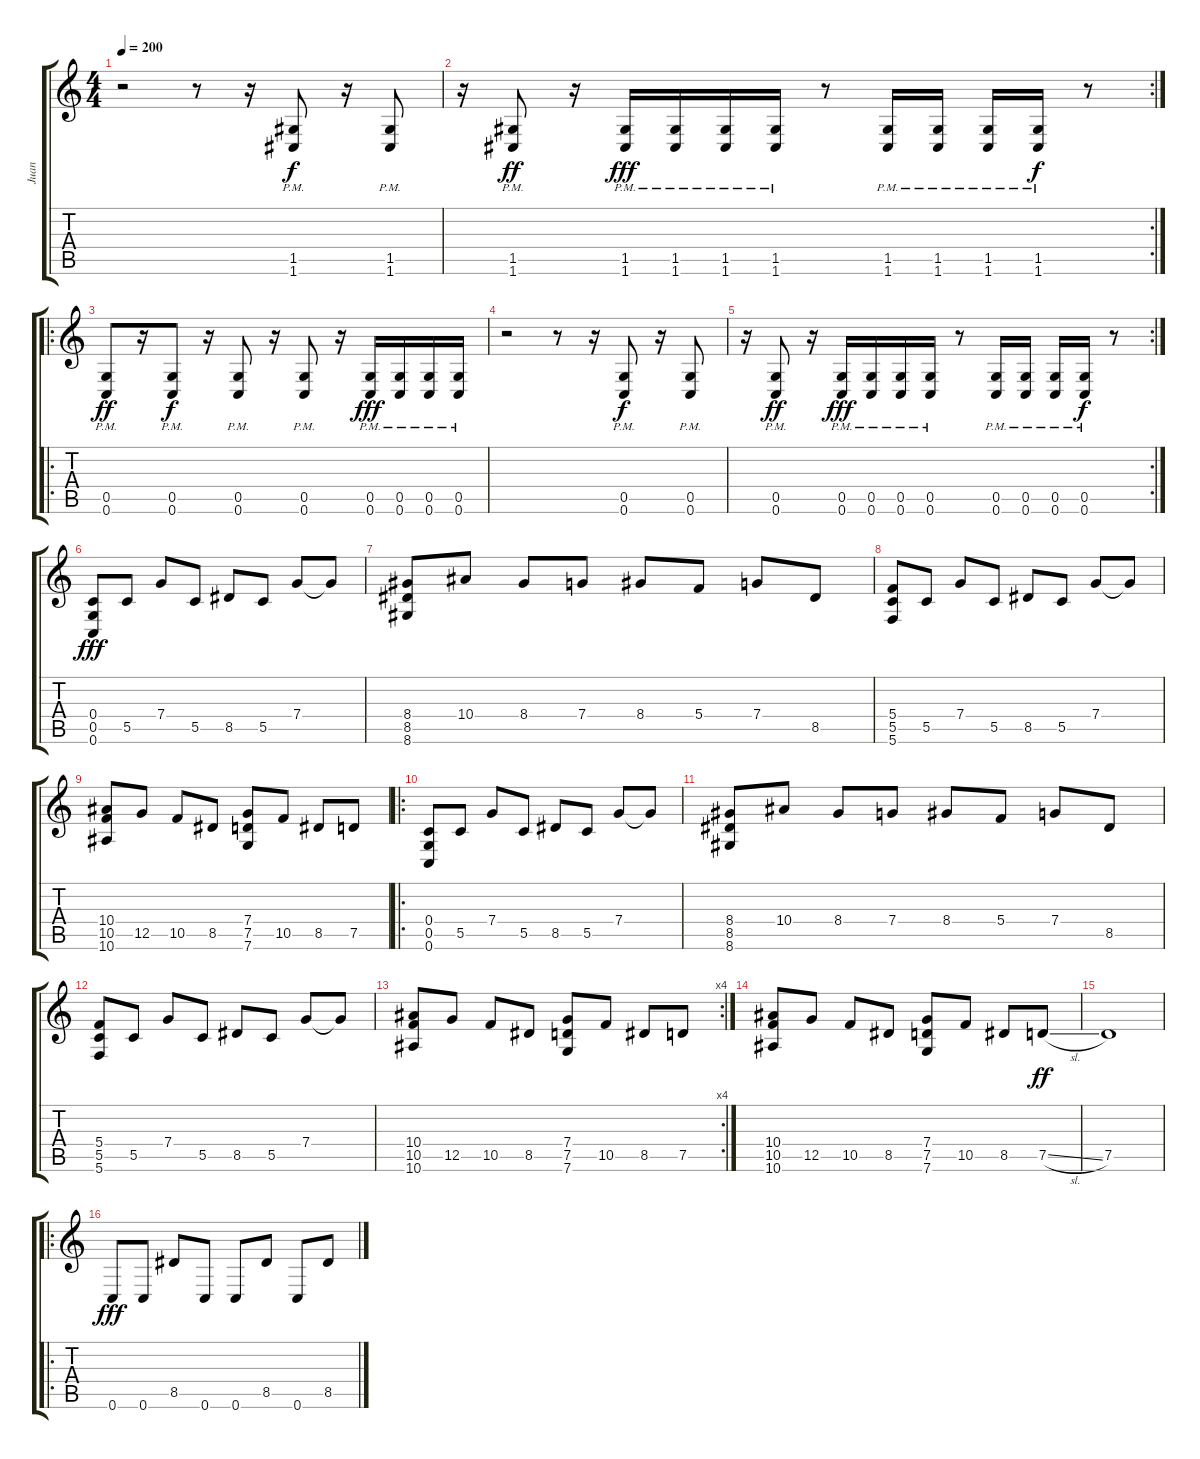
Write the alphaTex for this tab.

\track ("Juan" "Juan") {instrument distortionguitar}
\staff {score tabs}
\tuning (D4 A3 F3 C3 G2 C2) {hide}
\ts (4 4)
\tempo 200
\clef g2
\ks c
r.2{dy fff} r.8 r.16 (1.5{pm} 1.6).8{dy f} r.16 (1.5{pm} 1.6).8 |
\rc 2
r.16 (1.5{pm} 1.6).8{dy ff} r.16 (1.5{pm} 1.6{pm}).16{dy fff} (1.5{pm} 1.6{pm}).16 (1.5{pm} 1.6{pm}).16 (1.5{pm} 1.6{pm}).16 r.8 (1.5{pm} 1.6{pm}).16 (1.5{pm} 1.6{pm}).16 (1.5{pm} 1.6{pm}).16 (1.5{pm} 1.6{pm}).16{dy f} r.8 |
\ro
(0.5{pm} 0.6).8{dy ff} r.16 (0.5{pm} 0.6).8{dy f} r.16 (0.5{pm} 0.6).8 r.16 (0.5{pm} 0.6).8 r.16 (0.5{pm} 0.6{pm}).16{dy fff} (0.5{pm} 0.6{pm}).16 (0.5{pm} 0.6{pm}).16 (0.5{pm} 0.6{pm}).16 |
r.2 r.8 r.16 (0.5{pm} 0.6).8{dy f} r.16 (0.5{pm} 0.6).8 |
\rc 2
r.16 (0.5{pm} 0.6).8{dy ff} r.16 (0.5{pm} 0.6{pm}).16{dy fff} (0.5{pm} 0.6{pm}).16 (0.5{pm} 0.6{pm}).16 (0.5{pm} 0.6{pm}).16 r.8 (0.5{pm} 0.6{pm}).16 (0.5{pm} 0.6{pm}).16 (0.5{pm} 0.6{pm}).16 (0.5{pm} 0.6{pm}).16{dy f} r.8 |
(0.4 0.5 0.6).8{dy fff} 5.5.8 7.4.8 5.5.8 8.5.8 5.5.8 7.4.8 7.4{t}.8 |
(8.4 8.5 8.6).8 10.4.8 8.4.8 7.4.8 8.4.8 5.4.8 7.4.8 8.5.8 |
(5.4 5.5 5.6).8 5.5.8 7.4.8 5.5.8 8.5.8 5.5.8 7.4.8 7.4{t}.8 |
(10.4 10.5 10.6).8 12.5.8 10.5.8 8.5.8 (7.4 7.5 7.6).8 10.5.8 8.5.8 7.5.8 |
\ro
(0.4 0.5 0.6).8 5.5.8 7.4.8 5.5.8 8.5.8 5.5.8 7.4.8 7.4{t}.8 |
(8.4 8.5 8.6).8 10.4.8 8.4.8 7.4.8 8.4.8 5.4.8 7.4.8 8.5.8 |
(5.4 5.5 5.6).8 5.5.8 7.4.8 5.5.8 8.5.8 5.5.8 7.4.8 7.4{t}.8 |
\rc 4
(10.4 10.5 10.6).8 12.5.8 10.5.8 8.5.8 (7.4 7.5 7.6).8 10.5.8 8.5.8 7.5.8 |
(10.4 10.5 10.6).8 12.5.8 10.5.8 8.5.8 (7.4 7.5 7.6).8 10.5.8 8.5.8 7.5{sl}.8{dy ff} |
7.5.1 |
\ro
0.6.8{dy fff} 0.6.8 8.5.8 0.6.8 0.6.8 8.5.8 0.6.8 8.5.8
